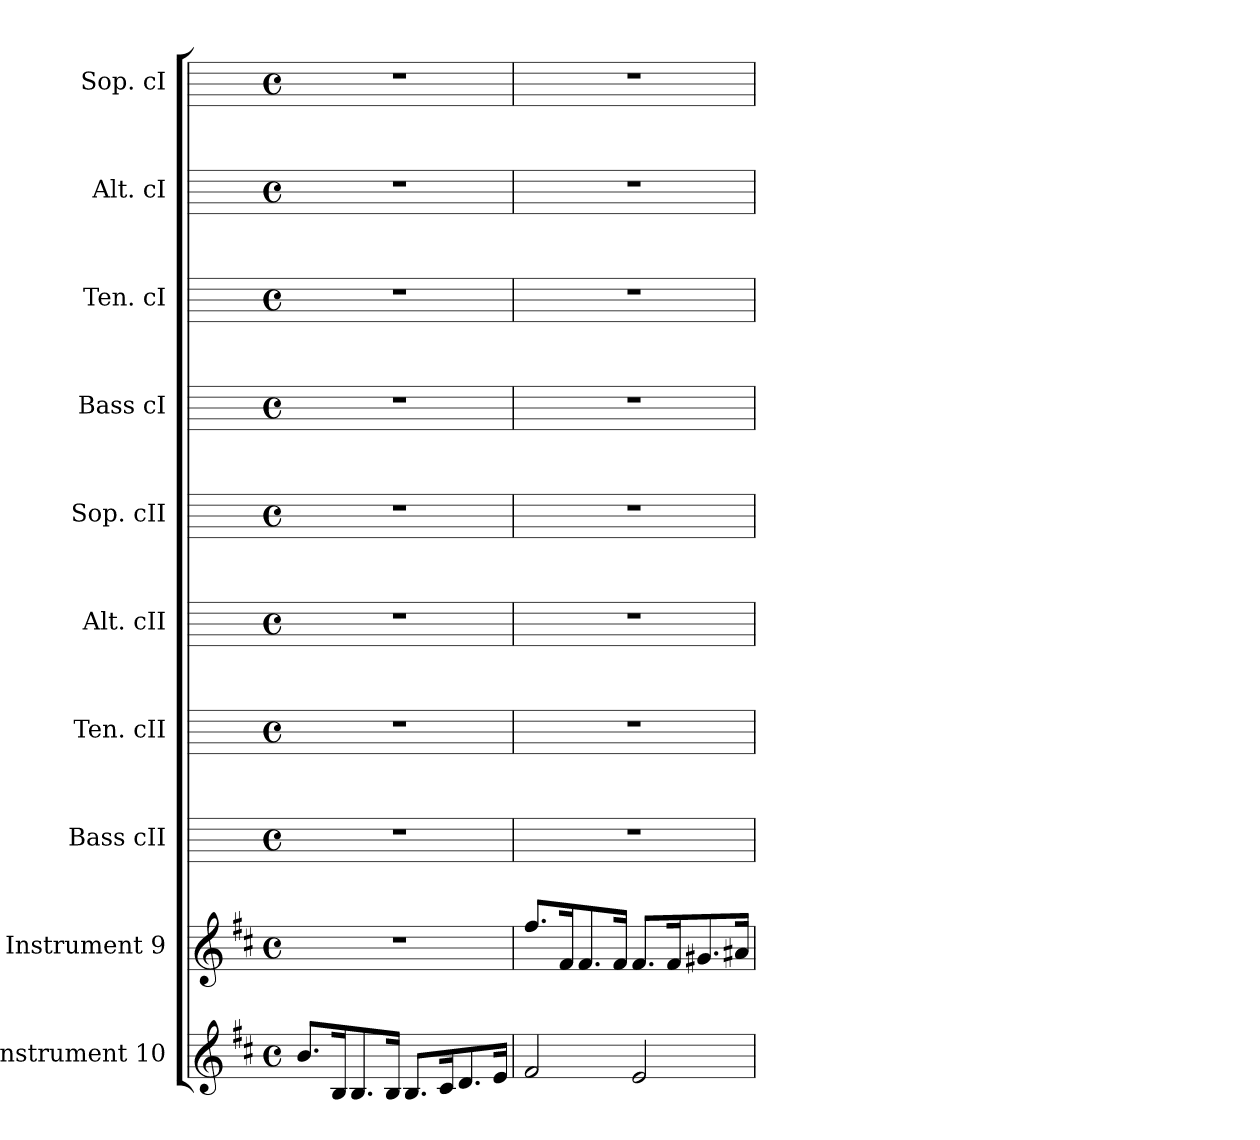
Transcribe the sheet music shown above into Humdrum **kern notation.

**kern	**kern	**kern	**kern	**kern	**kern	**kern	**kern	**kern	**kern
*part10	*part9	*part8	*part7	*part6	*part5	*part4	*part3	*part2	*part1
*staff10	*staff9	*staff8	*staff7	*staff6	*staff5	*staff4	*staff3	*staff2	*staff1
*I"Instrument 10	*I"Instrument 9	*I"Bass cII	*I"Ten. cII	*I"Alt. cII	*I"Sop. cII	*I"Bass cI	*I"Ten. cI	*I"Alt. cI	*I"Sop. cI
*	*	*I'Bass cII	*I'Ten. cII	*I'Alt. cII	*I'Sop. cII	*I'Bass cI	*I'Ten. cI	*I'Alt. cI	*I'Sop. cI
!!LO:PB:g=z
*stria5	*stria5	*stria5	*stria5	*stria5	*stria5	*stria5	*stria5	*stria5	*stria5
*clefG2	*clefG2	*	*	*	*	*	*	*	*
*k[f#c#]	*k[f#c#]	*k[]	*k[]	*k[]	*k[]	*k[]	*k[]	*k[]	*k[]
*D:	*D:	*C:	*C:	*C:	*C:	*C:	*C:	*C:	*C:
*M4/4	*M4/4	*M4/4	*M4/4	*M4/4	*M4/4	*M4/4	*M4/4	*M4/4	*M4/4
*met(c)	*met(c)	*met(c)	*met(c)	*met(c)	*met(c)	*met(c)	*met(c)	*met(c)	*met(c)
=1	=1	=1	=1	=1	=1	=1	=1	=1	=1
8.b/L	1r	1r	1r	1r	1r	1r	1r	1r	1r
16B/	.	.	.	.	.	.	.	.	.
8.B/	.	.	.	.	.	.	.	.	.
16B/J	.	.	.	.	.	.	.	.	.
8.B/L	.	.	.	.	.	.	.	.	.
16c#/	.	.	.	.	.	.	.	.	.
8.d/	.	.	.	.	.	.	.	.	.
16e/J	.	.	.	.	.	.	.	.	.
=2	=2	=2	=2	=2	=2	=2	=2	=2	=2
2f#/	8.ff#/L	1r	1r	1r	1r	1r	1r	1r	1r
.	16f#/	.	.	.	.	.	.	.	.
.	8.f#/	.	.	.	.	.	.	.	.
.	16f#/J	.	.	.	.	.	.	.	.
2e/	8.f#/L	.	.	.	.	.	.	.	.
.	16f#/	.	.	.	.	.	.	.	.
.	8.g#X/	.	.	.	.	.	.	.	.
.	16a#X/J	.	.	.	.	.	.	.	.
=	=	=	=	=	=	=	=	=	=
*-	*-	*-	*-	*-	*-	*-	*-	*-	*-
